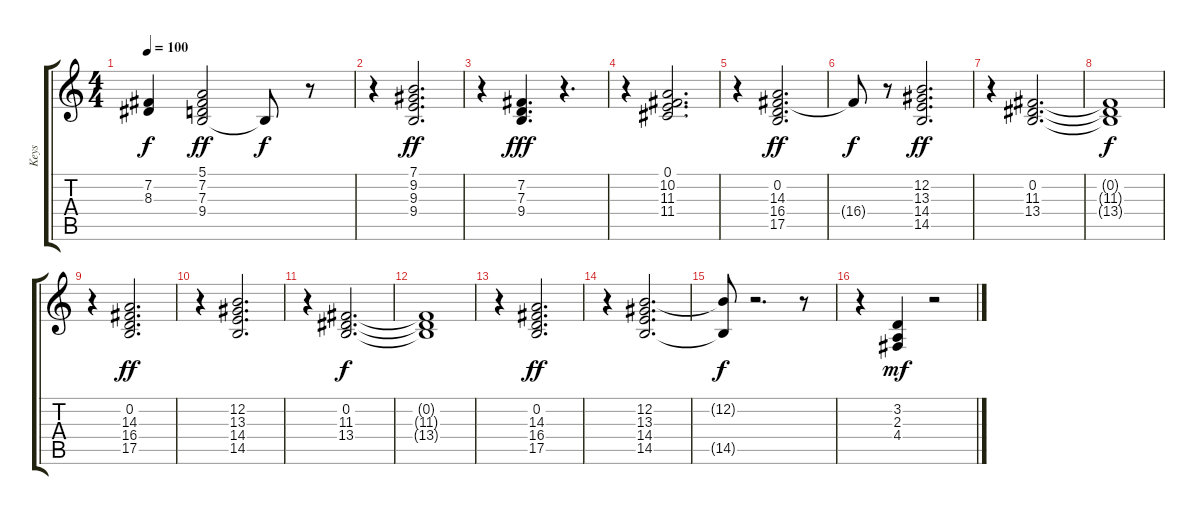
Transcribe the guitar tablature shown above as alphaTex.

\track ("Keys" "Keys") {instrument pad3polysynth}
\staff {score tabs}
\tuning (E4 B3 G3 D3 A2 E2) {hide}
\ts (4 4)
\tempo 100
\clef g2
\ks c
(7.2{t} 8.3{t}).4{dy f} (5.1 7.2 7.3 9.4).2{dy ff} 9.4{t}.8{dy f} r.8 |
r.4 (7.1 9.2 9.3 9.4).2{d dy ff} |
r.4 (7.2 7.3 9.4).4{d dy fff} r.4{d} |
r.4 (0.1 10.2 11.3 11.4).2{d} |
r.4 (0.2 14.3 16.4 17.5).2{d dy ff} |
16.4{t}.8{dy f} r.8 (12.2 13.3 14.4 14.5).2{d dy ff} |
r.4 (0.2 11.3 13.4).2{d} |
(0.2{t} 11.3{t} 13.4{t}).1{dy f} |
r.4 (0.2 14.3 16.4 17.5).2{d dy ff} |
r.4 (12.2 13.3 14.4 14.5).2{d} |
r.4 (0.2 11.3 13.4).2{d dy f} |
(0.2{t} 11.3{t} 13.4{t}).1 |
r.4 (0.2 14.3 16.4 17.5).2{d dy ff} |
r.4 (12.2 13.3 14.4 14.5).2{d} |
(12.2{t} 14.5{t}).8{dy f} r.2{d} r.8 |
r.4 (3.2 2.3 4.4).4{dy mf} r.2
